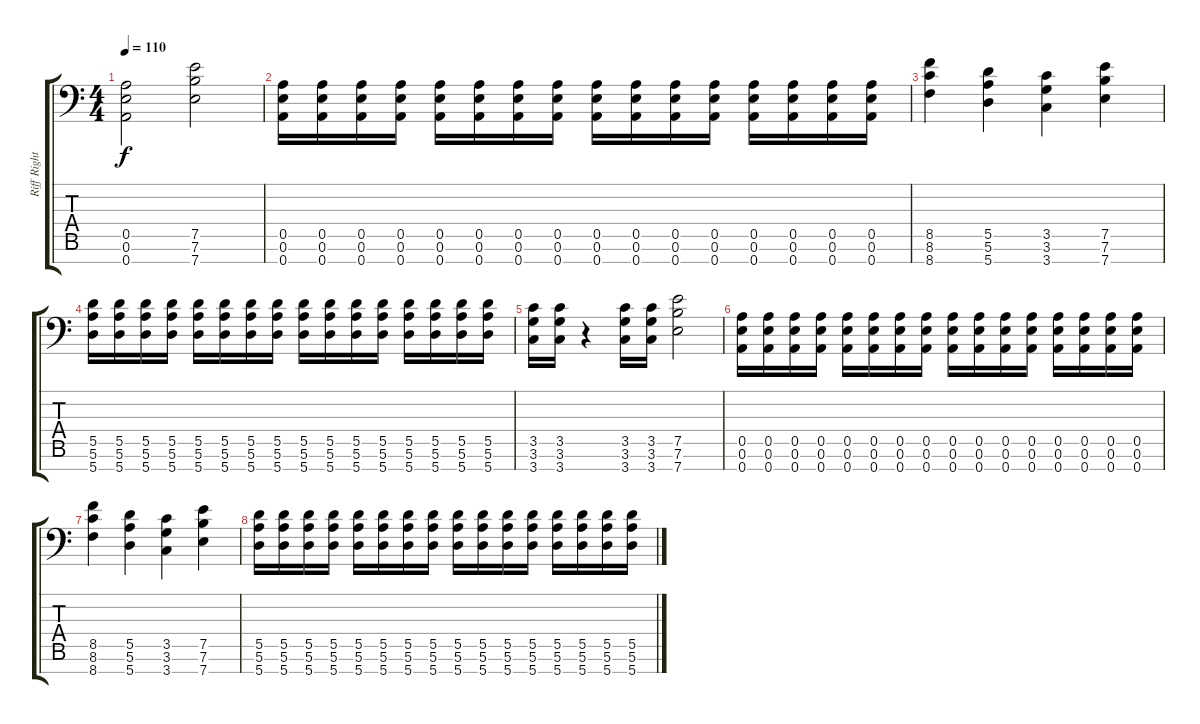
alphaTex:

\track ("Riff Right" "Riff Right") {instrument distortionguitar}
\staff {score tabs}
\tuning (F4 C4 G3 D3 A2 E2 A1) {hide}
\ts (4 4)
\tempo 110
\clef f4
\ks c
(0.5 0.6 0.7).2{dy f} (7.5 7.6 7.7).2 |
(0.5 0.6 0.7).16 (0.5 0.6 0.7).16 (0.5 0.6 0.7).16 (0.5 0.6 0.7).16 (0.5 0.6 0.7).16 (0.5 0.6 0.7).16 (0.5 0.6 0.7).16 (0.5 0.6 0.7).16 (0.5 0.6 0.7).16 (0.5 0.6 0.7).16 (0.5 0.6 0.7).16 (0.5 0.6 0.7).16 (0.5 0.6 0.7).16 (0.5 0.6 0.7).16 (0.5 0.6 0.7).16 (0.5 0.6 0.7).16 |
(8.5 8.6 8.7).4 (5.5 5.6 5.7).4 (3.5 3.6 3.7).4 (7.5 7.6 7.7).4 |
(5.5 5.6 5.7).16 (5.5 5.6 5.7).16 (5.5 5.6 5.7).16 (5.5 5.6 5.7).16 (5.5 5.6 5.7).16 (5.5 5.6 5.7).16 (5.5 5.6 5.7).16 (5.5 5.6 5.7).16 (5.5 5.6 5.7).16 (5.5 5.6 5.7).16 (5.5 5.6 5.7).16 (5.5 5.6 5.7).16 (5.5 5.6 5.7).16 (5.5 5.6 5.7).16 (5.5 5.6 5.7).16 (5.5 5.6 5.7).16 |
(3.5 3.6 3.7).16 (3.5 3.6 3.7).16 r.4 (3.5 3.6 3.7).16 (3.5 3.6 3.7).16 (7.5 7.6 7.7).2 |
(0.5 0.6 0.7).16 (0.5 0.6 0.7).16 (0.5 0.6 0.7).16 (0.5 0.6 0.7).16 (0.5 0.6 0.7).16 (0.5 0.6 0.7).16 (0.5 0.6 0.7).16 (0.5 0.6 0.7).16 (0.5 0.6 0.7).16 (0.5 0.6 0.7).16 (0.5 0.6 0.7).16 (0.5 0.6 0.7).16 (0.5 0.6 0.7).16 (0.5 0.6 0.7).16 (0.5 0.6 0.7).16 (0.5 0.6 0.7).16 |
(8.5 8.6 8.7).4 (5.5 5.6 5.7).4 (3.5 3.6 3.7).4 (7.5 7.6 7.7).4 |
(5.5 5.6 5.7).16 (5.5 5.6 5.7).16 (5.5 5.6 5.7).16 (5.5 5.6 5.7).16 (5.5 5.6 5.7).16 (5.5 5.6 5.7).16 (5.5 5.6 5.7).16 (5.5 5.6 5.7).16 (5.5 5.6 5.7).16 (5.5 5.6 5.7).16 (5.5 5.6 5.7).16 (5.5 5.6 5.7).16 (5.5 5.6 5.7).16 (5.5 5.6 5.7).16 (5.5 5.6 5.7).16 (5.5 5.6 5.7).16
